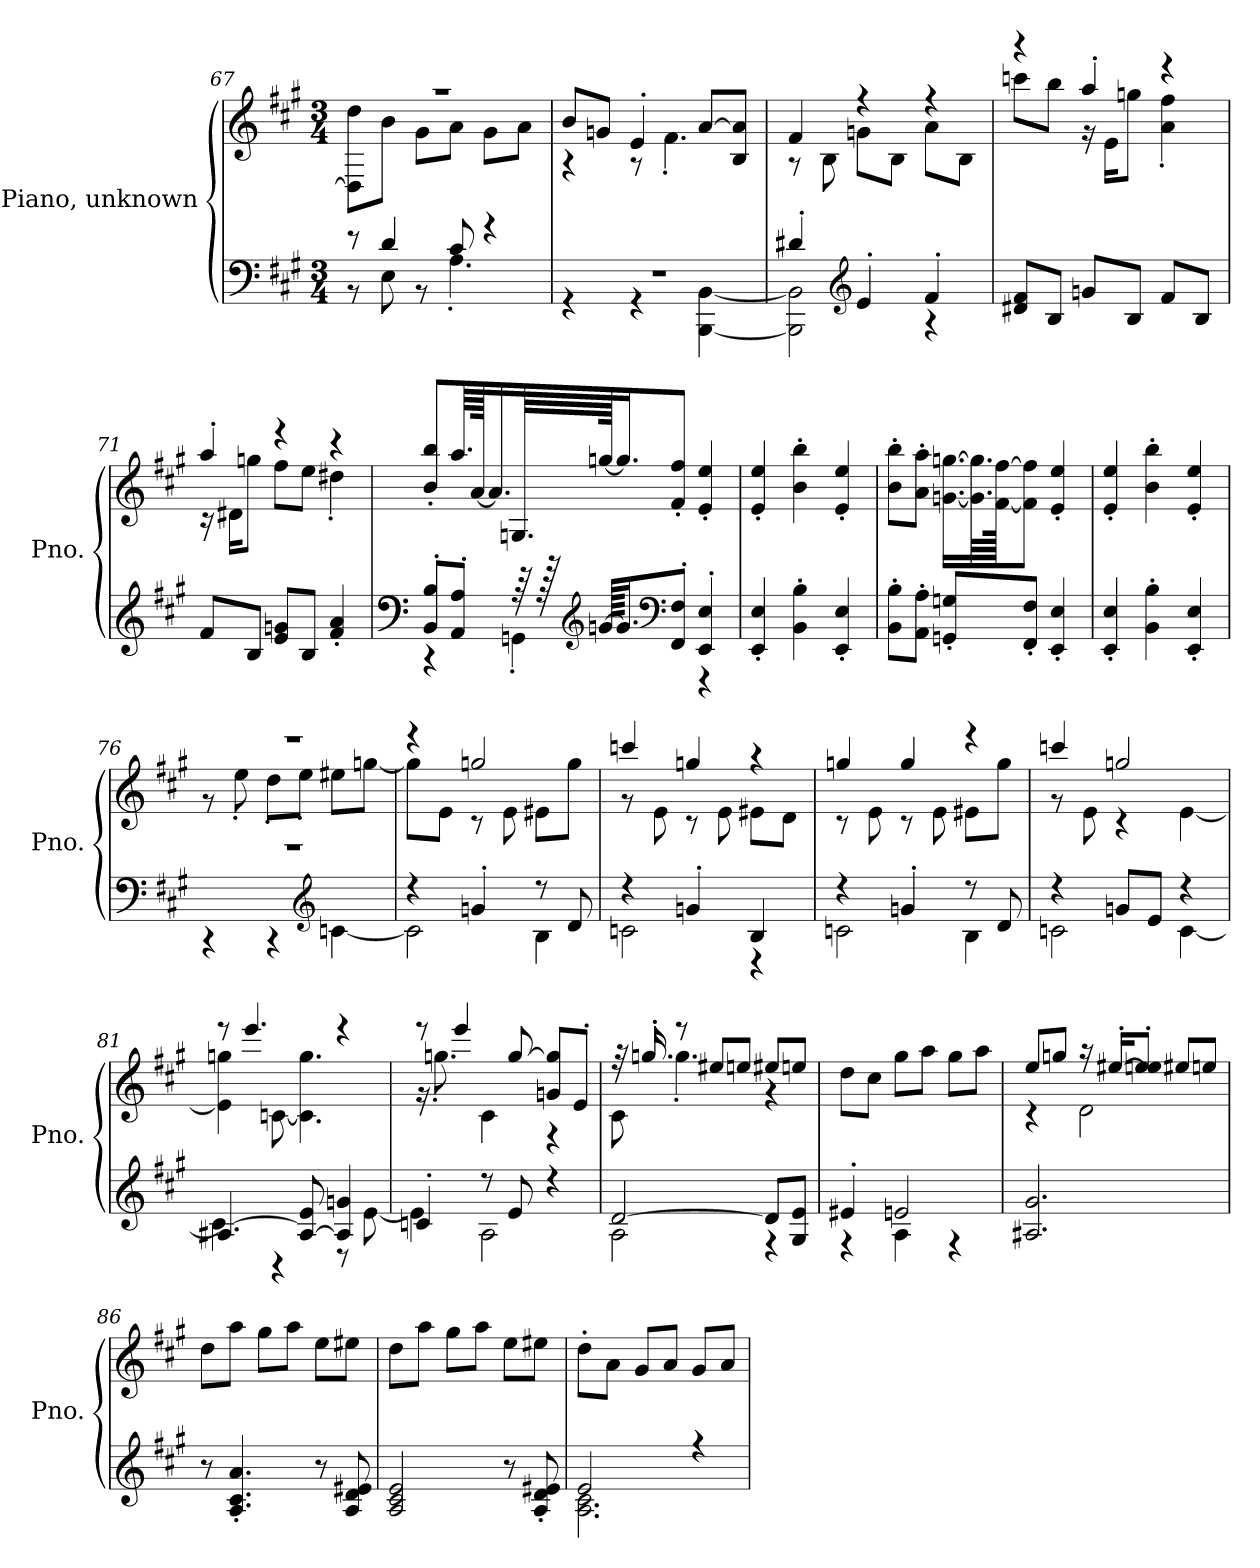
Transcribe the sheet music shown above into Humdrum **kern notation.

**kern	**kern
*part1	*part1
*staff2	*staff1
*I"Piano, unknown	*
*I'Pno.	*
*clefF4	*clefG2
*k[f#c#g#]	*k[f#c#g#]
*M3/4	*M3/4
=67	=67
*^	*^
8r	8r	2.r	8D\] 8dd\L
4d/	8E\	.	8b\J
.	8r	.	8g#\L
8c#/	4.A'\	.	8a\J
4r	.	.	8g#\L
.	.	.	8a\J
!!LO:LB:g=z	!!
=68	=68	=68	=68
2.r	4r	8b/L	4r
.	.	8gn/J	.
.	4r	4e'/	8r
.	.	.	4.f#'\
.	[4BBB\ [4BB\	[8a/L	.
.	.	8B/ 8a/]J	.
=69	=69	=69	=69
4d#X'/	2BBB\] 2BB\]	4f#/	8r
.	.	.	8B\
*clefG2	*	*	*
4e'/	.	4r	8gn\L
.	.	.	8B\J
4f#'/	4r	4r	8a\L
.	.	.	8B\J
*v	*v	*	*
=70	=70	=70
8d#X/ 8f#/L	4r	8cccn\L
8B/J	.	8bb\J
8gn/L	4aa'/	16r
.	.	16e\KL
8B/J	.	8ggn\J
8f#/L	4r	4a\' 4ff#\'
8B/J	.	.
=71	=71	=71
8f#/L	4aa'/	16r
.	.	16d#X\KL
8B/J	.	8ggn\J
8e/ 8gn/L	4r	8ff#\L
8B/J	.	8ee\J
4f#/' 4a/'	4r	4dd#X'\
*	*v	*v
!!LO:LB:g=z
=72	=72
*clefF4	*
*^	*
8BB/' 8B/'L	4r	8b/' 8bb/'L
8AA/' 8A/'J	.	64.aa/LLL
.	.	[128a/JJK
.	.	16.a/]
64r	4GGn'\	64.Gn/LL
128r	.	.
*clefG2	*	*
[128gn/KKKLL	.	[128ggn/JJK
16.g/J]	.	16.gg/J]
*clefF4	*	*
8FF#/' 8F#/'J	.	8f#/' 8ff#/'J
4EE/' 4E/'	4r	4e/' 4ee/'
*v	*v	*
=73	=73
4EE/' 4E/'	4e/' 4ee/'
4BB\' 4B\'	4b\' 4bb\'
4EE/' 4E/'	4e/' 4ee/'
=74	=74
8BB\' 8B\'L	8b\' 8bb\'L
8AA\' 8A\'J	8a\' 8aa\'J
8GGn/' 8Gn/'L	[16.gn\ [16.ggn\LL
.	64.g\] 64.gg\]LL
.	[128f#\ [128ff#\JJJK
8FF#/' 8F#/'J	8f#\] 8ff#\]J
4EE/' 4E/'	4e/' 4ee/'
=75	=75
4EE/' 4E/'	4e/' 4ee/'
4BB\' 4B\'	4b\' 4bb\'
4EE/' 4E/'	4e/' 4ee/'
!!LO:LB:g=z
=76	=76
*^	*^
2.r	4r	2.r	8r
.	.	.	8ee'\
.	4r	.	8dd'\L
.	.	.	8ee'\J
*clefG2	*	*	*
.	[4cn\	.	8ee#X\L
.	.	.	[8ggn\J
=77	=77	=77	=77
4r	2c\]	4r	8gg\L]
.	.	.	8e\J
4gn'/	.	2ggn/	8r
.	.	.	8e\
8r	4B\	.	8e#X\L
8d/	.	.	8gg\J
=78	=78	=78	=78
4r	2cn\	4cccn/	8r
.	.	.	8e\
4gn'/	.	4ggn/	8r
.	.	.	8e\
4B/	4r	4r	8e#X\L
.	.	.	8d\J
=79	=79	=79	=79
4r	2cn\	4ggn/	8r
.	.	.	8e\
4gn'/	.	4gg/	8r
.	.	.	8e\
8r	4B\	4r	8e#X\L
8d/	.	.	8gg\J
=80	=80	=80	=80
4r	2cn\	4cccn/	8r
.	.	.	8e\
8gn/L	.	2ggn/	4r
8e/J	.	.	.
4r	[4c\	.	[4e\
!!LO:LB:g=z	!!
=81	=81	=81	=81
[4.A#X/	4c\]	8r	4e\] 4ggn\
.	.	4.eee/	.
.	4r	.	[8cn\
8A#/_ 8e/	.	.	4.c\] 4.gg\
4A#/] 4gn/	8r	4r	.
.	[8e\	.	.
=82	=82	=82	=82
4cn'/	4e\]	8r	16r
.	.	.	8.ggn'\
.	.	4eee/	.
8r	2A\	.	4c#\
8e/	.	[8gg/	.
4r	.	8gn/ 8gg/]L	4r
.	.	8e'/J	.
=83	=83	=83	=83
[2d/	2A\	32r	8c#\
.	.	16.ggn'/	.
.	.	8r	4.gg'\
.	.	8ee#X/L	.
.	.	8een/J	.
8d/L]	4r	8ee#X/L	4r
8G#/ 8e/J	.	8een/J	.
*	*	*v	*v
=84	=84	=84
4e#X'/	4r	8dd\L
.	.	8cc#\J
2en/	4A\	8gg#\L
.	.	8aa\J
.	4r	8gg#\L
.	.	8aa\J
*v	*v	*
!!LO:LB:g=z
=85	=85
*	*^
2.A#X/ 2.g#/	8ee/L	4r
.	8ggn/J	.
.	16r	2d\
.	[16ee#X'/KL	.
.	8een/' 8ee#/]'J	.
.	8ee#X/L	.
.	8een/J	.
*	*v	*v
=86	=86
8r	8dd\L
4.A/' 4.c#/' 4.a/'	8aa\J
.	8gg#\L
.	8aa\J
8r	8ee\L
8A/ 8d/ 8e#X/	8ee#X\J
=87	=87
2A/ 2c#/ 2e/	8dd\L
.	8aa\J
.	8gg#\L
.	8aa\J
8r	8ee\L
8A/' 8d/' 8e#X/'	8ee#X\J
=88	=88
*^	*
2e/	2.A\ 2.c#\	8dd'\L
.	.	8a\J
.	.	8g#/L
.	.	8a/J
4r	.	8g#/L
.	.	8a/J
*v	*v	*
=	=
*-	*-
